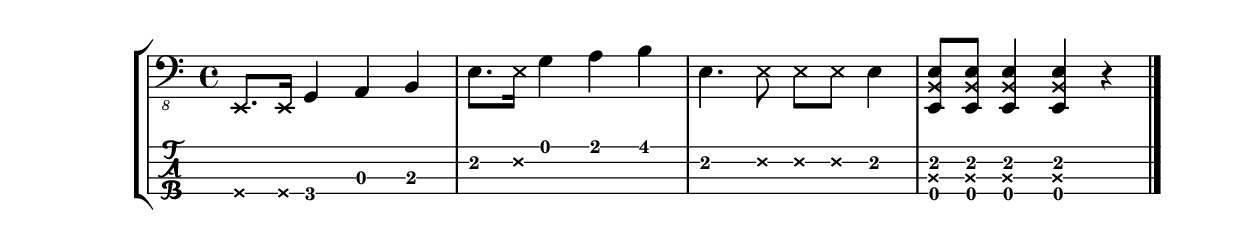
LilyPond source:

\version "2.14.0"

\header{ texidoc = "Muted notes (also called dead notes) are supported
                    within normal staves and tablature."
       }

mynotes = \relative c,, {
   \deadNotesOn
   e8. e16
   \deadNotesOff
   g4 a b |
   e8. \deadNote e16 g4 a b |
   e,4. \deadNote { e8 e e } e4 |
   < e, \deadNote b' e >8 < e \deadNote b' e > < e \deadNote b' e >4 < e \deadNote b' e >4 r
   \bar "|."
}

\context StaffGroup <<
  \context Staff {
    \context Voice {  % Warning: explicit voice instantiation is required
                      %   to have deadNotesOff work properly
                      %   when deadNotesOn comes at the beginning
                      %   of the piece
      \clef "bass_8"
      \mynotes
    }
  }
  \context TabStaff {
    \context TabVoice {  % Warning:  explicit voice instantiation is
                         %   required to have deadNotesOff work properly
                         %   when deadNotesOn comes at the beginning
                         %   of the piece
      \set TabStaff.stringTunings = #bass-tuning
      \mynotes
    }
  }
>>


